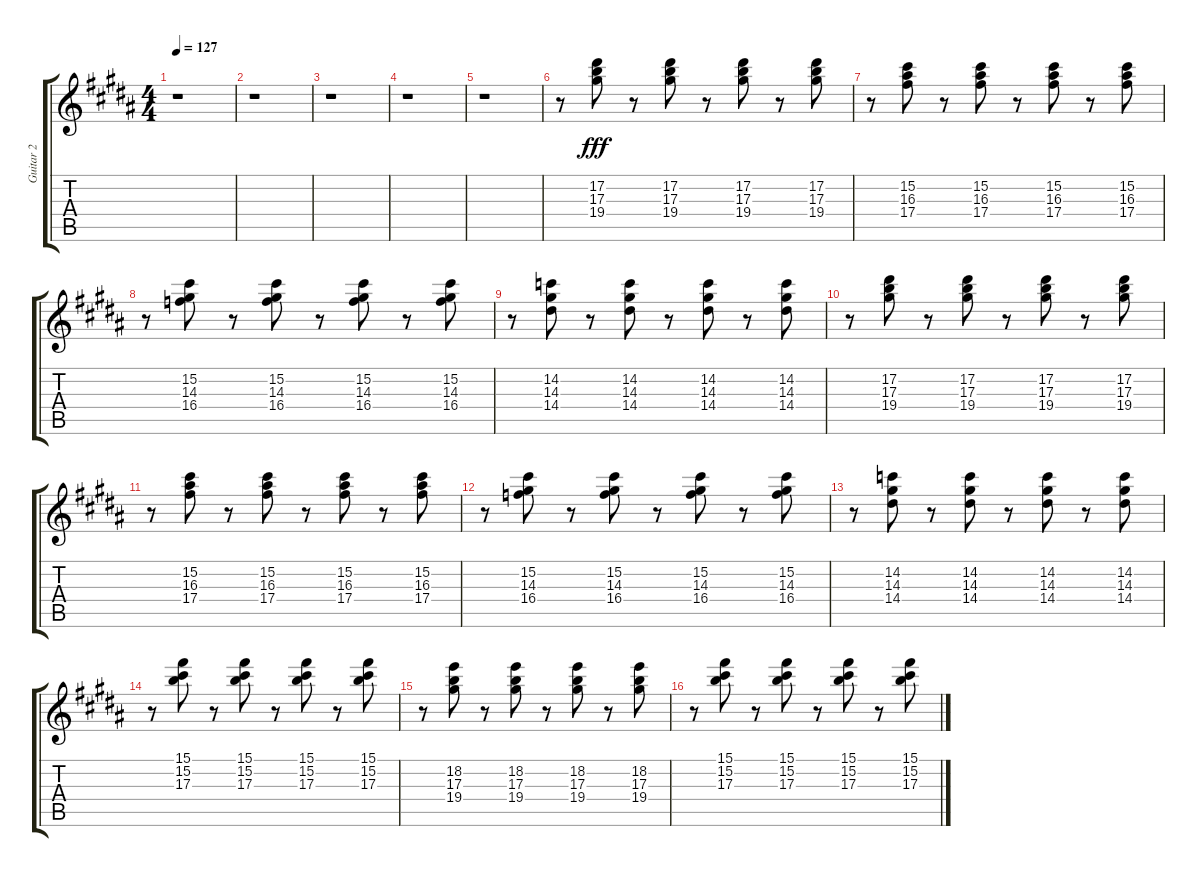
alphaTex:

\track ("Guitar 2" "Guitar 2") {instrument electricguitarclean}
\staff {score tabs}
\tuning (Eb4 Bb3 Gb3 Db3 Ab2 Eb2) {hide}
\ts (4 4)
\tempo 127
\clef g2
\ks b
r.1{dy fff} |
r.1 |
r.1 |
r.1 |
r.1 |
r.8 (17.2 17.3 19.4).8 r.8 (17.2 17.3 19.4).8 r.8 (17.2 17.3 19.4).8 r.8 (17.2 17.3 19.4).8 |
r.8 (15.2 16.3 17.4).8 r.8 (15.2 16.3 17.4).8 r.8 (15.2 16.3 17.4).8 r.8 (15.2 16.3 17.4).8 |
r.8 (15.2 14.3 16.4).8 r.8 (15.2 14.3 16.4).8 r.8 (15.2 14.3 16.4).8 r.8 (15.2 14.3 16.4).8 |
r.8 (14.2 14.3 14.4).8 r.8 (14.2 14.3 14.4).8 r.8 (14.2 14.3 14.4).8 r.8 (14.2 14.3 14.4).8 |
r.8 (17.2 17.3 19.4).8 r.8 (17.2 17.3 19.4).8 r.8 (17.2 17.3 19.4).8 r.8 (17.2 17.3 19.4).8 |
r.8 (15.2 16.3 17.4).8 r.8 (15.2 16.3 17.4).8 r.8 (15.2 16.3 17.4).8 r.8 (15.2 16.3 17.4).8 |
r.8 (15.2 14.3 16.4).8 r.8 (15.2 14.3 16.4).8 r.8 (15.2 14.3 16.4).8 r.8 (15.2 14.3 16.4).8 |
r.8 (14.2 14.3 14.4).8 r.8 (14.2 14.3 14.4).8 r.8 (14.2 14.3 14.4).8 r.8 (14.2 14.3 14.4).8 |
r.8 (15.1 15.2 17.3).8 r.8 (15.1 15.2 17.3).8 r.8 (15.1 15.2 17.3).8 r.8 (15.1 15.2 17.3).8 |
r.8 (18.2 17.3 19.4).8 r.8 (18.2 17.3 19.4).8 r.8 (18.2 17.3 19.4).8 r.8 (18.2 17.3 19.4).8 |
r.8 (15.1 15.2 17.3).8 r.8 (15.1 15.2 17.3).8 r.8 (15.1 15.2 17.3).8 r.8 (15.1 15.2 17.3).8
